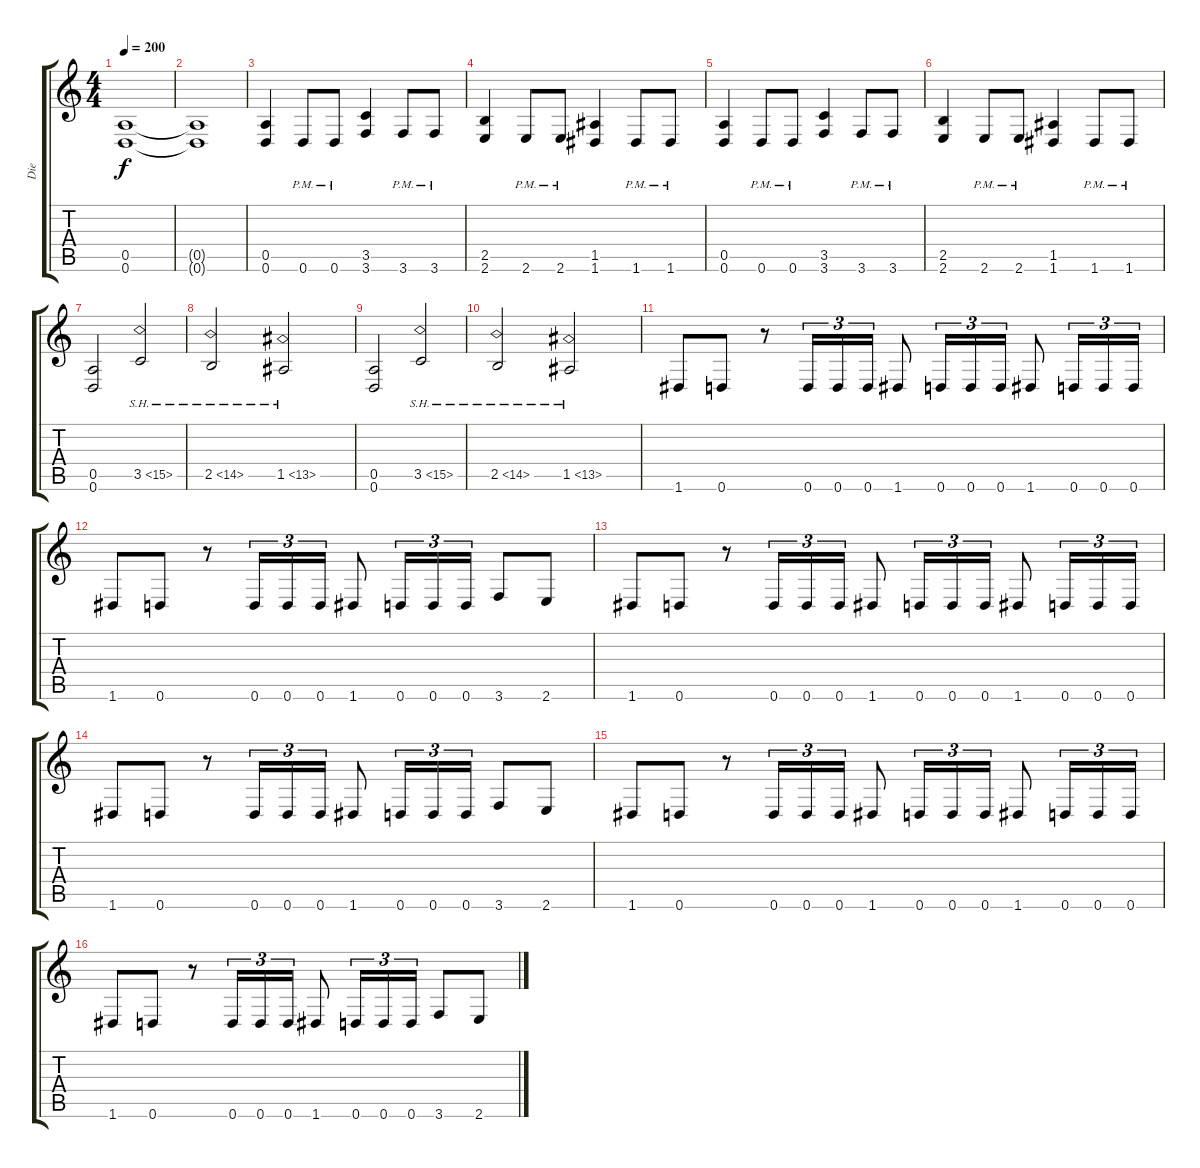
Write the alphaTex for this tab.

\track ("Die" "Die") {instrument distortionguitar}
\staff {score tabs}
\tuning (E4 B3 G3 D3 A2 D2) {hide}
\ts (4 4)
\tempo 200
\clef g2
\ks c
(0.5{t} 0.6{t}).1{dy f} |
(0.5{t} 0.6{t}).1 |
(0.5 0.6).4 0.6{pm}.8 0.6{pm}.8 (3.5 3.6).4 3.6{pm}.8 3.6{pm}.8 |
(2.5 2.6).4 2.6{pm}.8 2.6{pm}.8 (1.5 1.6).4 1.6{pm}.8 1.6{pm}.8 |
(0.5 0.6).4 0.6{pm}.8 0.6{pm}.8 (3.5 3.6).4 3.6{pm}.8 3.6{pm}.8 |
(2.5 2.6).4 2.6{pm}.8 2.6{pm}.8 (1.5 1.6).4 1.6{pm}.8 1.6{pm}.8 |
(0.5 0.6).2 3.5{sh 12}.2 |
2.5{sh 12}.2 1.5{sh 12}.2 |
(0.5 0.6).2 3.5{sh 12}.2 |
2.5{sh 12}.2 1.5{sh 12}.2 |
1.6.8 0.6.8 r.8 0.6.16{tu (3 2)} 0.6.16{tu (3 2)} 0.6.16{tu (3 2)} 1.6.8 0.6.16{tu (3 2)} 0.6.16{tu (3 2)} 0.6.16{tu (3 2)} 1.6.8 0.6.16{tu (3 2)} 0.6.16{tu (3 2)} 0.6.16{tu (3 2)} |
1.6.8 0.6.8 r.8 0.6.16{tu (3 2)} 0.6.16{tu (3 2)} 0.6.16{tu (3 2)} 1.6.8 0.6.16{tu (3 2)} 0.6.16{tu (3 2)} 0.6.16{tu (3 2)} 3.6.8 2.6.8 |
1.6.8 0.6.8 r.8 0.6.16{tu (3 2)} 0.6.16{tu (3 2)} 0.6.16{tu (3 2)} 1.6.8 0.6.16{tu (3 2)} 0.6.16{tu (3 2)} 0.6.16{tu (3 2)} 1.6.8 0.6.16{tu (3 2)} 0.6.16{tu (3 2)} 0.6.16{tu (3 2)} |
1.6.8 0.6.8 r.8 0.6.16{tu (3 2)} 0.6.16{tu (3 2)} 0.6.16{tu (3 2)} 1.6.8 0.6.16{tu (3 2)} 0.6.16{tu (3 2)} 0.6.16{tu (3 2)} 3.6.8 2.6.8 |
1.6.8 0.6.8 r.8 0.6.16{tu (3 2)} 0.6.16{tu (3 2)} 0.6.16{tu (3 2)} 1.6.8 0.6.16{tu (3 2)} 0.6.16{tu (3 2)} 0.6.16{tu (3 2)} 1.6.8 0.6.16{tu (3 2)} 0.6.16{tu (3 2)} 0.6.16{tu (3 2)} |
1.6.8 0.6.8 r.8 0.6.16{tu (3 2)} 0.6.16{tu (3 2)} 0.6.16{tu (3 2)} 1.6.8 0.6.16{tu (3 2)} 0.6.16{tu (3 2)} 0.6.16{tu (3 2)} 3.6.8 2.6.8
